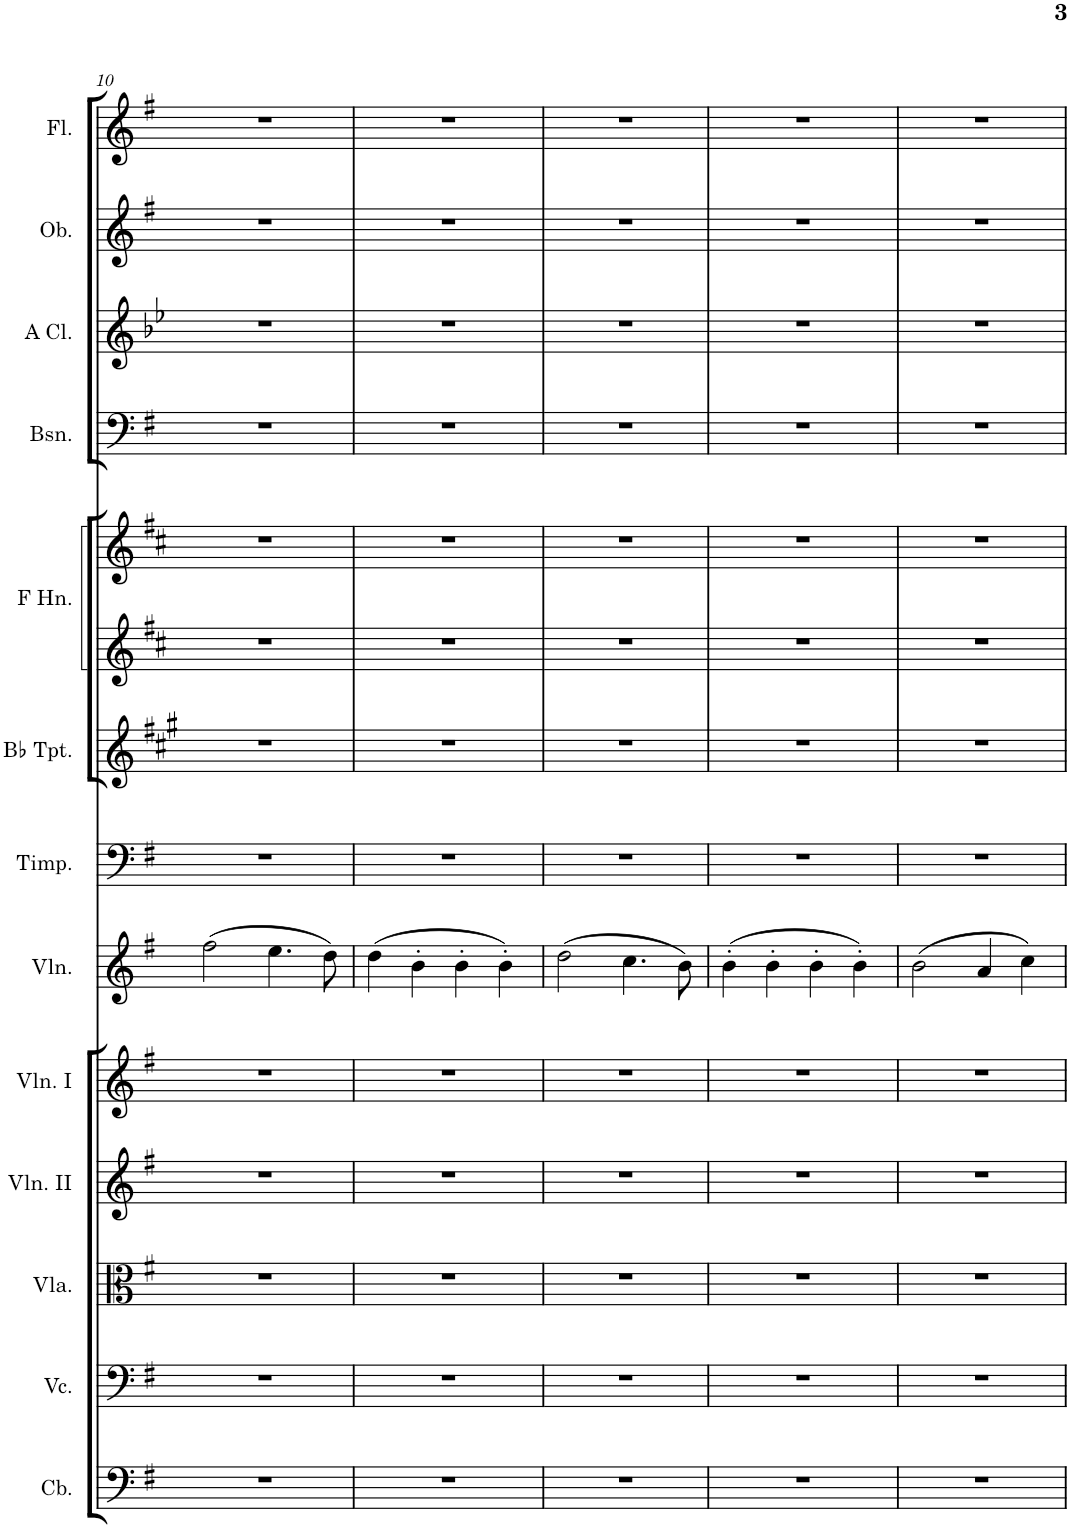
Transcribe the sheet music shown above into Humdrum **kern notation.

**kern	**kern	**kern	**kern	**kern	**kern	**kern	**kern	**kern	**kern	**kern	**kern	**kern	**kern
*part13	*part12	*part11	*part10	*part9	*part8	*part7	*part6	*part5	*part5	*part4	*part3	*part2	*part1
*staff14	*staff13	*staff12	*staff11	*staff10	*staff9	*staff8	*staff7	*staff6	*staff5	*staff4	*staff3	*staff2	*staff1
*I"Contrabasses	*I"Violoncellos	*I"Violas	*I"Violins II	*I"Violins I	*I"Violin Solo	*I"Timpani	*I"Trumpets in Bb	*I"Horns in F	*	*I"Bassoons	*I"Clarinets in A	*I"Oboes	*I"Flutes
*I'Cb.	*I'Vc.	*I'Vla.	*I'Vln. II	*I'Vln. I	*I'Vln.	*I'Timp.	*	*	*	*I'Bsn.	*	*I'Ob.	*I'Fl.
!!LO:PB:g=z
*clefF4	*clefF4	*clefC3	*clefG2	*clefG2	*clefG2	*clefF4	*clefG2	*clefG2	*clefG2	*clefF4	*clefG2	*clefG2	*clefG2
*Trd7c12	*	*	*	*	*	*	*Trd1c2	*Trd4c7	*Trd4c7	*	*Trd-4c-7	*	*
*k[f#]	*k[f#]	*k[f#]	*k[f#]	*k[f#]	*k[f#]	*k[f#]	*k[f#c#g#]	*k[f#c#]	*k[f#c#]	*k[f#]	*k[b-e-]	*k[f#]	*k[f#]
*M4/4	*M4/4	*M4/4	*M4/4	*M4/4	*M4/4	*M4/4	*M4/4	*M4/4	*M4/4	*M4/4	*M4/4	*M4/4	*M4/4
=10	=10	=10	=10	=10	=10	=10	=10	=10	=10	=10	=10	=10	=10
1r	1r	1r	1r	1r	(2ff#\	1r	1r	1r	1r	1r	1r	1r	1r
.	.	.	.	.	4.ee\	.	.	.	.	.	.	.	.
.	.	.	.	.	8dd\)	.	.	.	.	.	.	.	.
=11	=11	=11	=11	=11	=11	=11	=11	=11	=11	=11	=11	=11	=11
1r	1r	1r	1r	1r	(4dd\	1r	1r	1r	1r	1r	1r	1r	1r
.	.	.	.	.	4b'\	.	.	.	.	.	.	.	.
.	.	.	.	.	4b'\	.	.	.	.	.	.	.	.
.	.	.	.	.	4b'\)	.	.	.	.	.	.	.	.
=12	=12	=12	=12	=12	=12	=12	=12	=12	=12	=12	=12	=12	=12
1r	1r	1r	1r	1r	(2dd\	1r	1r	1r	1r	1r	1r	1r	1r
.	.	.	.	.	4.cc\	.	.	.	.	.	.	.	.
.	.	.	.	.	8b\)	.	.	.	.	.	.	.	.
=13	=13	=13	=13	=13	=13	=13	=13	=13	=13	=13	=13	=13	=13
1r	1r	1r	1r	1r	(4b'\	1r	1r	1r	1r	1r	1r	1r	1r
.	.	.	.	.	4b'\	.	.	.	.	.	.	.	.
.	.	.	.	.	4b'\	.	.	.	.	.	.	.	.
.	.	.	.	.	4b'\)	.	.	.	.	.	.	.	.
=14	=14	=14	=14	=14	=14	=14	=14	=14	=14	=14	=14	=14	=14
1r	1r	1r	1r	1r	(2b\	1r	1r	1r	1r	1r	1r	1r	1r
.	.	.	.	.	4a/	.	.	.	.	.	.	.	.
.	.	.	.	.	4cc\)	.	.	.	.	.	.	.	.
=	=	=	=	=	=	=	=	=	=	=	=	=	=
*-	*-	*-	*-	*-	*-	*-	*-	*-	*-	*-	*-	*-	*-
